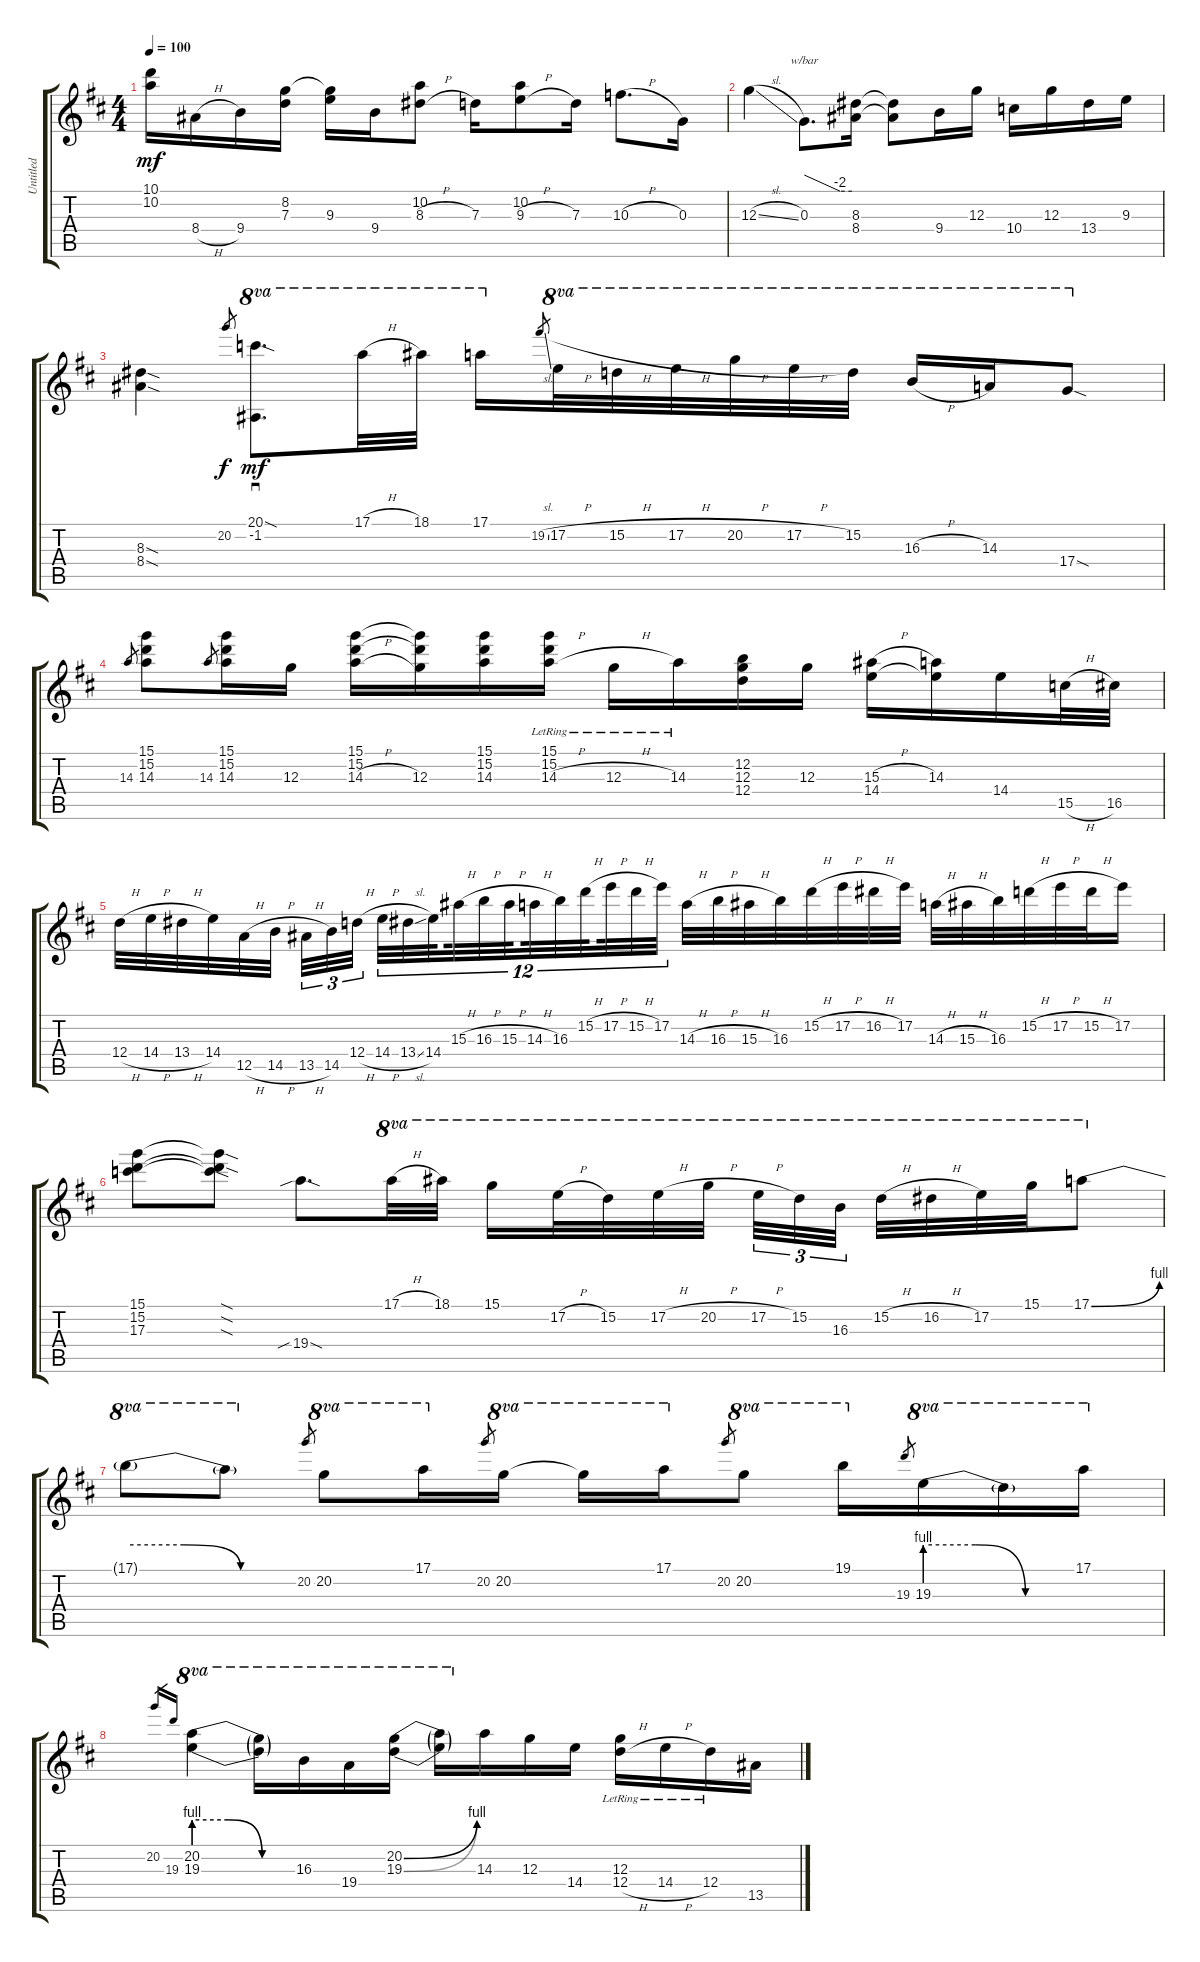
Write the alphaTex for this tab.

\track ("Untitled" "Untitled") {instrument overdrivenguitar}
\staff {score tabs}
\tuning (E4 B3 G3 D3 A2 E2) {hide}
\ts (4 4)
\tempo 100
\clef g2
\ks d
(10.1 10.2).16{dy mf} 8.4{h}.16 9.4.16 (8.2 7.3).16 (8.2{t} 9.3).16 9.4.16 (10.2 8.3{h}).8 7.3.16 (10.2 9.3{h}).8 7.3.16 10.3{h}.8{d} 0.3.16 |
12.3{sl}.4 0.3.8{d tbe (custom default 0 0 45 -8 60 -8)} (8.3 8.4).16 (8.3{t} 8.4{t}).8 9.4.16 12.3.16 10.4.16 12.3.16 13.4.16 9.3.16 |
(8.3{sod} 8.4{sod}).4 20.2.8{gr dy f} (20.1{sod} -1.2).8{d sd ot 8va dy mf} 17.1{h}.32{ot 8va} 18.1.32{ot 8va} 17.1.16{ot 8va} 19.2{sl}.8{gr} 17.2{h}.32{ot 8va} 15.2{h}.32{ot 8va} 17.2{h}.32{ot 8va} 20.2{h}.32{ot 8va} 17.2{h}.32{ot 8va} 15.2.32{ot 8va} 16.3{h}.16{ot 8va} 14.3.16{ot 8va} 17.4{sod}.8{ot 8va} |
14.3.8{gr} (15.1 15.2 14.3).8 14.3.8{gr} (15.1 15.2 14.3).16 12.3.16 (15.1 15.2 14.3{h}).16 (15.1{t} 15.2{t} 12.3).16 (15.1 15.2 14.3).16 (15.1{lr} 15.2{lr} 14.3{h lr}).16 12.3{h lr}.16 14.3{lr}.16 (12.2 12.3 12.4).16 12.3.16 (15.3{h} 14.4).16 (14.3 14.4{t}).16 14.4.16 15.5{h}.32 16.5.32 |
12.4{h}.32 14.4{h}.32 13.4{h}.32 14.4.32 12.5{h}.32 14.5{h}.32{beam splitsecondary} 13.5{h}.32{tu (3 2)} 14.5.32{tu (3 2)} 12.4{h}.32{tu (3 2)} 14.4{h}.32{tu (12 8)} 13.4{sl}.32{tu (12 8)} 14.4.32{tu (12 8) beam splitsecondary} 15.3{h}.32{tu (12 8)} 16.3{h}.32{tu (12 8)} 15.3{h}.32{tu (12 8) beam splitsecondary} 14.3{h}.32{tu (12 8)} 16.3.32{tu (12 8)} 15.2{h}.32{tu (12 8) beam splitsecondary} 17.2{h}.32{tu (12 8)} 15.2{h}.32{tu (12 8)} 17.2.32{tu (12 8)} 14.3{h}.32 16.3{h}.32 15.3{h}.32 16.3.32 15.2{h}.32 17.2{h}.32 16.2{h}.32 17.2.32 14.3{h}.32 15.3{h}.32 16.3.32 15.2{h}.32 17.2{h}.32 15.2{h}.32 17.2.16 |
(15.1 15.2 17.3).8 (15.1{sod t} 15.2{sod t} 17.3{sod t}).8 19.4{sib sod}.8{d} 17.1{h}.32{ot 8va} 18.1.32{ot 8va} 15.1.16{ot 8va} 17.2{h}.32{ot 8va} 15.2.32{ot 8va} 17.2{h}.32{ot 8va} 20.2{h}.32{ot 8va beam splitsecondary} 17.2{h}.32{tu (3 2) ot 8va} 15.2.32{tu (3 2) ot 8va} 16.3.32{tu (3 2) ot 8va} 15.2{h}.32{ot 8va} 16.2{h}.32{ot 8va} 17.2.32{ot 8va} 15.1.32{ot 8va} 17.1{be (bend 0 0 60 4)}.8{ot 8va} |
17.1{be (custom 0 4 20 4 40 0 60 0) t}.8{ot 8va} 17.1{t}.8{ot 8va} 20.2.8{gr} 20.2.8{ot 8va} 17.1.16{ot 8va} 20.2.8{gr} 20.2.16{ot 8va} 20.2{t}.16{ot 8va} 17.1.16{ot 8va} 20.2.8{gr} 20.2.8{ot 8va} 19.1.16{ot 8va} 19.3.8{gr} 19.3{be (custom 0 4 20 4 40 0 60 0)}.16{ot 8va} 19.3{t}.16{ot 8va} 17.1.16{ot 8va} |
20.2.16{gr} 19.3.16{gr} (20.2{be (custom 0 4 20 4 40 0 60 0)} 19.3{be (custom 0 4 20 4 40 0 60 0)}).4{ot 8va} (20.2{t} 19.3{t}).16{ot 8va} 16.3.16{ot 8va} 19.4.16{ot 8va} (20.2{be (bend 0 0 60 4)} 19.3{be (bend 0 0 60 4)}).16{ot 8va} (20.2{t} 19.3{t}).16{ot 8va} 14.3.16 12.3.16 14.4.16 (12.3{lr} 12.4{h lr}).16 14.4{h lr}.16 12.4{lr}.16 13.5.16
